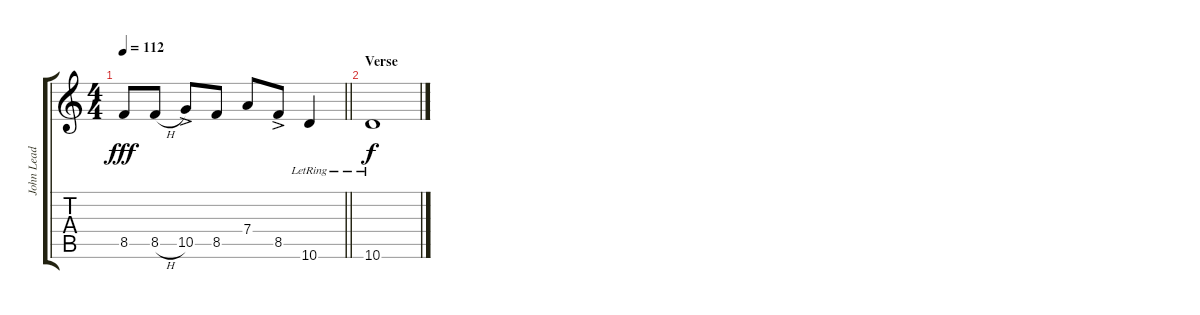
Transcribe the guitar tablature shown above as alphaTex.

\track ("John Lead Guitar" "John Lead ") {instrument distortionguitar}
\staff {score tabs}
\tuning (E4 B3 G3 D3 A2 E2) {hide}
\ts (4 4)
\tempo 112
\clef g2
\barLineRight lightlight
\ks c
8.5.8{dy fff} 8.5{h}.8 10.5{ac}.8 8.5.8 7.4.8 8.5{ac}.8 10.6{lr}.4 |
\section ("" "Verse")
10.6{lr}.1{dy f}
